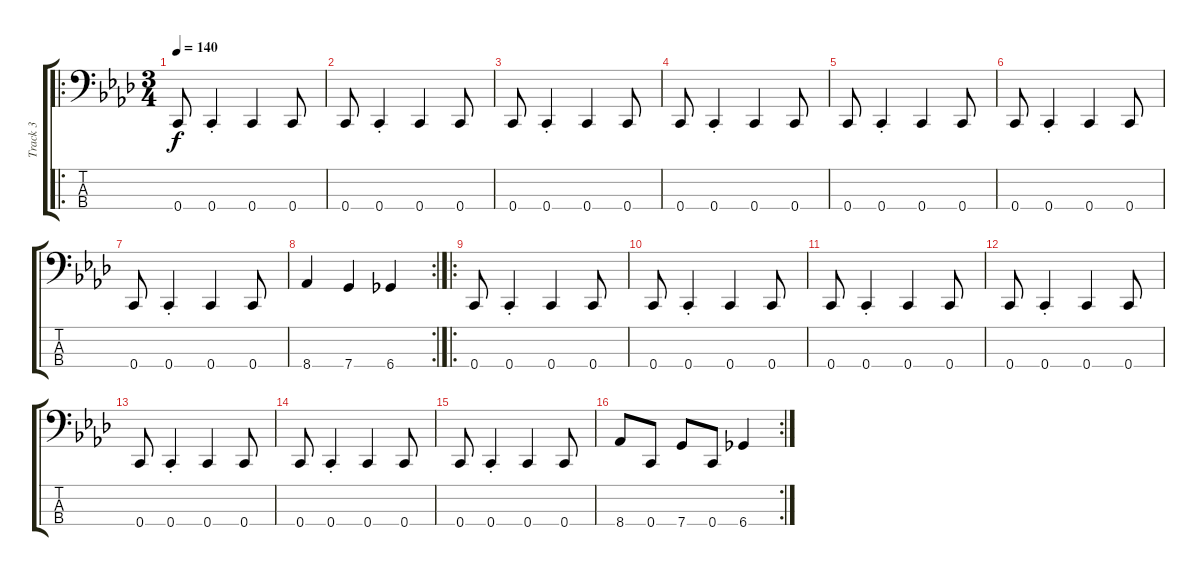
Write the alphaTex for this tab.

\track ("Track 3" "Track 3") {instrument electricbasspick}
\staff {score tabs}
\tuning (F2 C2 G1 C1) {hide}
\ro
\ts (3 4)
\tempo 140
\clef f4
\ks ab
0.4.8{dy f} 0.4{st}.4 0.4.4 0.4.8 |
0.4.8 0.4{st}.4 0.4.4 0.4.8 |
0.4.8 0.4{st}.4 0.4.4 0.4.8 |
0.4.8 0.4{st}.4 0.4.4 0.4.8 |
0.4.8 0.4{st}.4 0.4.4 0.4.8 |
0.4.8 0.4{st}.4 0.4.4 0.4.8 |
0.4.8 0.4{st}.4 0.4.4 0.4.8 |
\rc 2
8.4.4 7.4.4 6.4.4 |
\ro
0.4.8 0.4{st}.4 0.4.4 0.4.8 |
0.4.8 0.4{st}.4 0.4.4 0.4.8 |
0.4.8 0.4{st}.4 0.4.4 0.4.8 |
0.4.8 0.4{st}.4 0.4.4 0.4.8 |
0.4.8 0.4{st}.4 0.4.4 0.4.8 |
0.4.8 0.4{st}.4 0.4.4 0.4.8 |
0.4.8 0.4{st}.4 0.4.4 0.4.8 |
\rc 2
8.4.8 0.4.8 7.4.8 0.4.8 6.4.4
